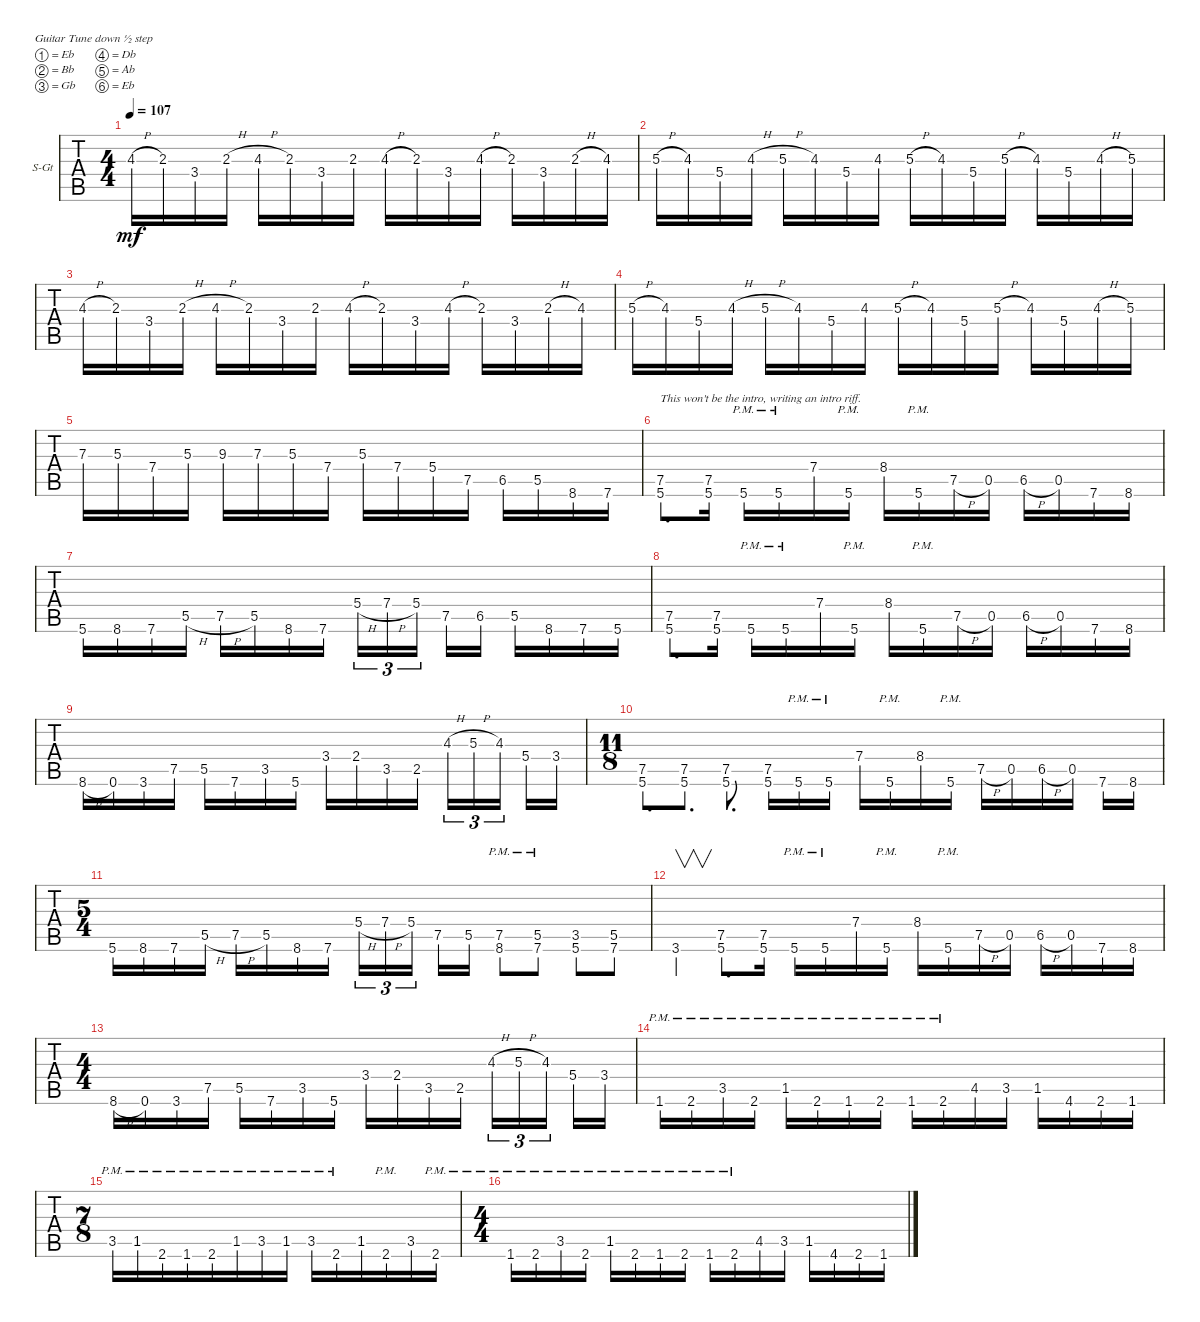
\defaultSystemsLayout 4
\bracketExtendMode groupsimilarinstruments
\firstSystemTrackNameOrientation horizontal
\otherSystemsTrackNameOrientation horizontal
\track ("Steel Guitar" "S-Gt") {instrument acousticguitarsteel}
\staff {tabs}
\tuning (Eb4 Bb3 Gb3 Db3 Ab2 Eb2)
\ts (4 4)
\tempo 107
\clef g2
\ks c
4.3{h}.16{dy mf} 2.3.16 3.4.16 2.3{h}.16 4.3{h}.16 2.3.16 3.4.16 2.3.16 4.3{h}.16 2.3.16 3.4.16 4.3{h}.16 2.3.16 3.4.16 2.3{h}.16 4.3.16 |
5.3{h}.16 4.3.16 5.4.16 4.3{h}.16 5.3{h}.16 4.3.16 5.4.16 4.3.16 5.3{h}.16 4.3.16 5.4.16 5.3{h}.16 4.3.16 5.4.16 4.3{h}.16 5.3.16 |
4.3{h}.16 2.3.16 3.4.16 2.3{h}.16 4.3{h}.16 2.3.16 3.4.16 2.3.16 4.3{h}.16 2.3.16 3.4.16 4.3{h}.16 2.3.16 3.4.16 2.3{h}.16 4.3.16 |
5.3{h}.16 4.3.16 5.4.16 4.3{h}.16 5.3{h}.16 4.3.16 5.4.16 4.3.16 5.3{h}.16 4.3.16 5.4.16 5.3{h}.16 4.3.16 5.4.16 4.3{h}.16 5.3.16 |
7.3.16 5.3.16 7.4.16 5.3.16 9.3.16 7.3.16 5.3.16 7.4.16 5.3.16 7.4.16 5.4.16 7.5.16 6.5.16 5.5.16 8.6.16 7.6.16 |
(5.6 7.5).8{d txt "This won't be the intro, writing an intro riff."} (5.6 7.5).16 5.6{pm}.16 5.6{pm}.16 7.4.16 5.6{pm}.16 8.4.16 5.6{pm}.16 7.5{h}.16 0.5.16 6.5{h}.16 0.5.16 7.6.16 8.6.16 |
5.6.16 8.6.16 7.6.16 5.5{h}.16 7.5{h}.16 5.5.16 8.6.16 7.6.16 5.4{h}.16{tu (3 2)} 7.4{h}.16{tu (3 2)} 5.4.16{tu (3 2)} 7.5.16 6.5.16 5.5.16 8.6.16 7.6.16 5.6.16 |
(5.6 7.5).8{d} (5.6 7.5).16 5.6{pm}.16 5.6{pm}.16 7.4.16 5.6{pm}.16 8.4.16 5.6{pm}.16 7.5{h}.16 0.5.16 6.5{h}.16 0.5.16 7.6.16 8.6.16 |
8.6{h}.16 0.6.16 3.6.16 7.5.16 5.5.16 7.6.16 3.5.16 5.6.16 3.4.16 2.4.16 3.5.16 2.5.16 4.3{h}.16{tu (3 2)} 5.3{h}.16{tu (3 2)} 4.3.16{tu (3 2)} 5.4.16 3.4.16 |
\ts (11 8)
(5.6 7.5).8{d} (5.6 7.5).8{d} (5.6 7.5).8{d} (5.6 7.5).16 5.6{pm}.16 5.6{pm}.16 7.4.16 5.6{pm}.16 8.4.16 5.6{pm}.16 7.5{h}.16 0.5.16 6.5{h}.16 0.5.16 7.6.16 8.6.16 |
\ts (5 4)
5.6.16 8.6.16 7.6.16 5.5{h}.16 7.5{h}.16 5.5.16 8.6.16 7.6.16 5.4{h}.16{tu (3 2)} 7.4{h}.16{tu (3 2)} 5.4.16{tu (3 2)} 7.5.16 5.5.16 (8.6{pm} 7.5).8 (7.6{pm} 5.5).8 (5.6 3.5).8 (7.6 5.5).8 |
3.6.4{v} (5.6 7.5).8{d} (5.6 7.5).16 5.6{pm}.16 5.6{pm}.16 7.4.16 5.6{pm}.16 8.4.16 5.6{pm}.16 7.5{h}.16 0.5.16 6.5{h}.16 0.5.16 7.6.16 8.6.16 |
\ts (4 4)
8.6{h}.16 0.6.16 3.6.16 7.5.16 5.5.16 7.6.16 3.5.16 5.6.16 3.4.16 2.4.16 3.5.16 2.5.16 4.3{h}.16{tu (3 2)} 5.3{h}.16{tu (3 2)} 4.3.16{tu (3 2)} 5.4.16 3.4.16 |
1.6{pm}.16 2.6{pm}.16 3.5{pm}.16 2.6{pm}.16 1.5{pm}.16 2.6{pm}.16 1.6{pm}.16 2.6{pm}.16 1.6{pm}.16 2.6{pm}.16 4.5.16 3.5.16 1.5.16 4.6.16 2.6.16 1.6.16 |
\ts (7 8)
3.5{pm}.16 1.5{pm}.16 2.6{pm}.16 1.6{pm}.16 2.6{pm}.16 1.5{pm}.16 3.5{pm}.16 1.5{pm}.16 3.5{pm}.16 2.6{pm}.16 1.5.16 2.6{pm}.16 3.5.16 2.6{pm}.16 |
\ts (4 4)
1.6{pm}.16 2.6{pm}.16 3.5{pm}.16 2.6{pm}.16 1.5{pm}.16 2.6{pm}.16 1.6{pm}.16 2.6{pm}.16 1.6{pm}.16 2.6{pm}.16 4.5.16 3.5.16 1.5.16 4.6.16 2.6.16 1.6.16
